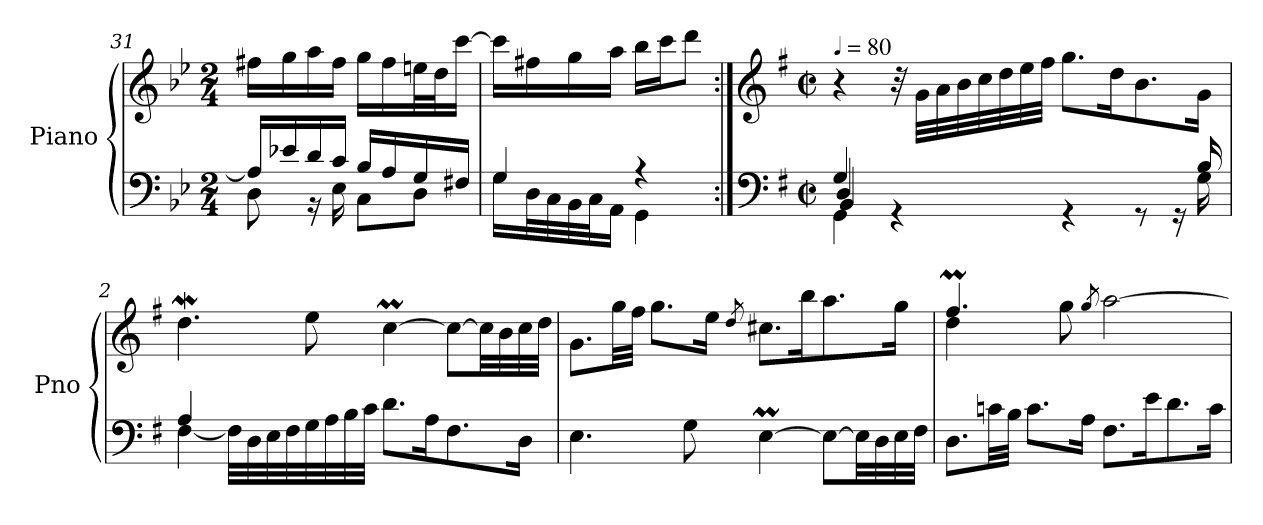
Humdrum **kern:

**kern	**kern
*part1	*part1
*staff2	*staff1
*I"Piano	*
*I'Pno	*
*clefF4	*clefG2
*k[b-e-]	*k[b-e-]
*M2/4	*M2/4
=31	=31
*^	*
16A/LL]	8D\	16ff#X\LL
16e-X/	.	16gg\
16d/	16r	16aa\
16c/JJ	16E-\	16ff#\JJ
16B-/LL	8C\L	16gg\LL
16A/	.	16ff#\
16G/	8D\J	32een\L
.	.	32dd\J
16F#X/JJ	.	[16ccc\JJ
=32	=32	=32
4G/	16G\LL	16ccc\LL]
.	32D\L	16ff#X\
.	32C\	.
.	32BB-\	16gg\
.	32C\J	.
.	16AA\JJ	16aa\JJ
4r	4GG\	16bb-\LL
.	.	16ccc\J
.	.	8ddd\J
*v	*v	*
!!LO:PB:g=z
=1:|!	=1:|!
*clefF4	*clefG2
*k[f#]	*k[f#]
*M2/2	*M2/2
*met(c|)	*met(c|)
*^	*
*	*^	*
*	*	*^	*
!	!	!	!	!LO:TX:a:t=𝅘𝅥 = 80
4G/	4GG\	4D/	4BB/	4r
4rGG	8.ryy	2.ryy	2.ryy	32r
.	.	.	.	32g\LLL
.	.	.	.	32a\
.	.	.	.	32b\
.	.	.	.	32cc\
.	.	.	.	32dd\
.	32ryy@	.	.	32ee\
.	32ryy@	.	.	32ff#\JJJ
4rGG	8.ryy@	.	.	8.gg\L
.	16ryy@	.	.	16dd\K
8rGG	8ryy@	.	.	8.b\
16rGG	16ryy@	.	.	.
16B/	16G\	.	.	16g\Jk
*	*v	*v	*v	*
=2	=2	=2
4A/	[4F#\	4.ddW\
4ryy	32F#\LLL]	.
.	32D\	.
.	32E\	.
.	32F#\	.
.	32G\	8ee\
.	32A\	.
.	32B\	.
.	32c\JJJ	.
4ryy	8.d\L	[4ccM\
.	16A\K	.
4ryy	8.F#\	8cc\L_
.	.	32cc\LL]
.	.	32b\
.	16D\Jk	32cc\
.	.	32dd\JJJ
*v	*v	*
=3	=3
4.E\	8.g\L
.	32gg\LL
.	32ff#\JJJ
.	8.gg\L
8G\	.
.	16ee\Jk
.	8qdd/
[4EM\	8.cc#X\L
.	16bb\K
8E\L_	8.aa\
32E\LL]	.
32D\	.
32E\	16gg\Jk
32F#\JJJ	.
!!LO:LB:g=z
=4	=4
*	*^
8.D\L	4.ff#m/	4dd\
32cn\LL	.	.
32B\JJJ	.	.
8.c\L	.	2.ryy
.	8gg\	.
16A\Jk	.	.
.	8qgg/	.
8.F#\L	[2aa\	.
16e\K	.	.
8.d\	.	.
16c\Jk	.	.
*	*v	*v
=	=
*-	*-
